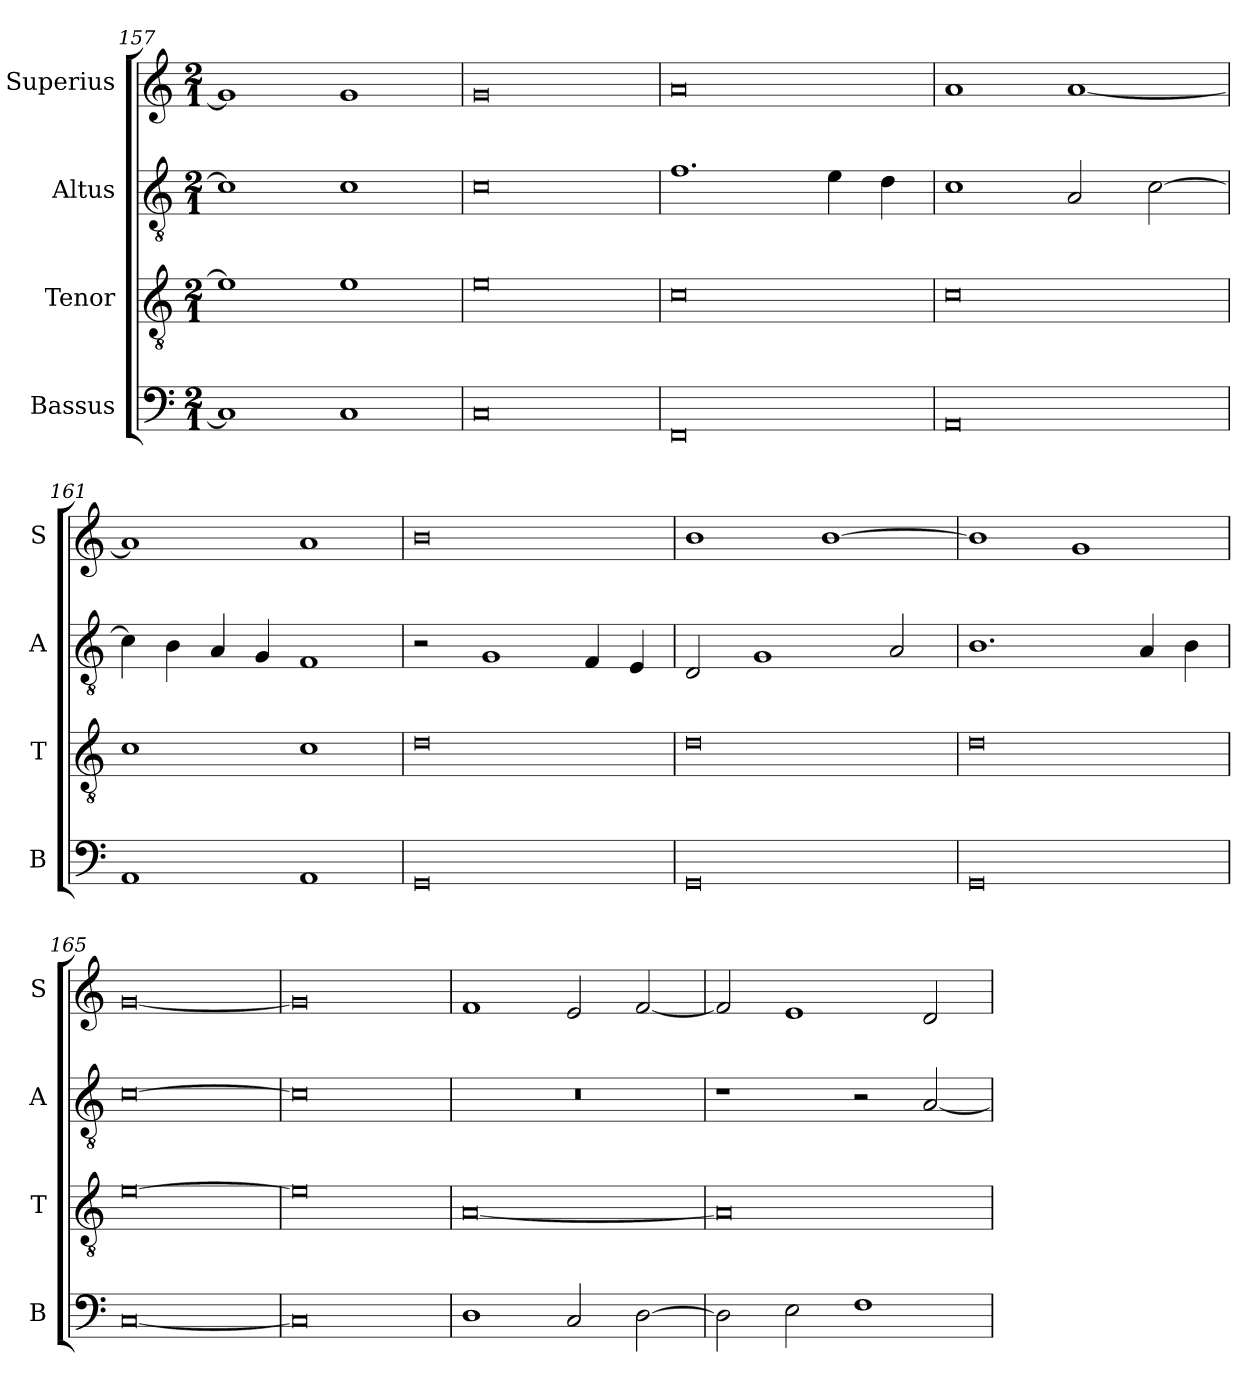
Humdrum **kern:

**kern	**kern	**kern	**kern
*part4	*part3	*part2	*part1
*staff4	*staff3	*staff2	*staff1
*I"Bassus	*I"Tenor	*I"Altus	*I"Superius
*I'B	*I'T	*I'A	*I'S
*clefF4	*clefGv2	*clefGv2	*clefG2
*k[]	*k[]	*k[]	*k[]
*M2/1	*M2/1	*M2/1	*M2/1
=157	=157	=157	=157
1C]	1e]	1c]	1g]
1C	1e	1c	1g
=158	=158	=158	=158
0C	0e	0c	0g
=159	=159	=159	=159
0FF	0c	1.f	0a
.	.	4e\	.
.	.	4d\	.
=160	=160	=160	=160
0AA	0c	1c	1a
.	.	2A/	[1a
.	.	[2c\	.
=161	=161	=161	=161
1AA	1c	4c\]	1a]
.	.	4B\	.
.	.	4A/	.
.	.	4G/	.
1AA	1c	1F	1a
=162	=162	=162	=162
0GG	0d	2r	0b
.	.	1G	.
.	.	4F/	.
.	.	4E/	.
=163	=163	=163	=163
0GG	0d	2D/	1b
.	.	1G	.
.	.	.	[1b
.	.	2A/	.
=164	=164	=164	=164
0GG	0d	1.B	1b]
.	.	.	1g
.	.	4A/	.
.	.	4B\	.
=165	=165	=165	=165
[0C	[0e	[0c	[0g
=166	=166	=166	=166
0C]	0e]	0c]	0g]
=167	=167	=167	=167
1D	[0A	0r	1f
2C/	.	.	2e/
[2D\	.	.	[2f/
=168	=168	=168	=168
2D\]	0A]	1r	2f/]
2E\	.	.	1e
1F	.	2r	.
.	.	[2A/	2d/
=	=	=	=
*-	*-	*-	*-
